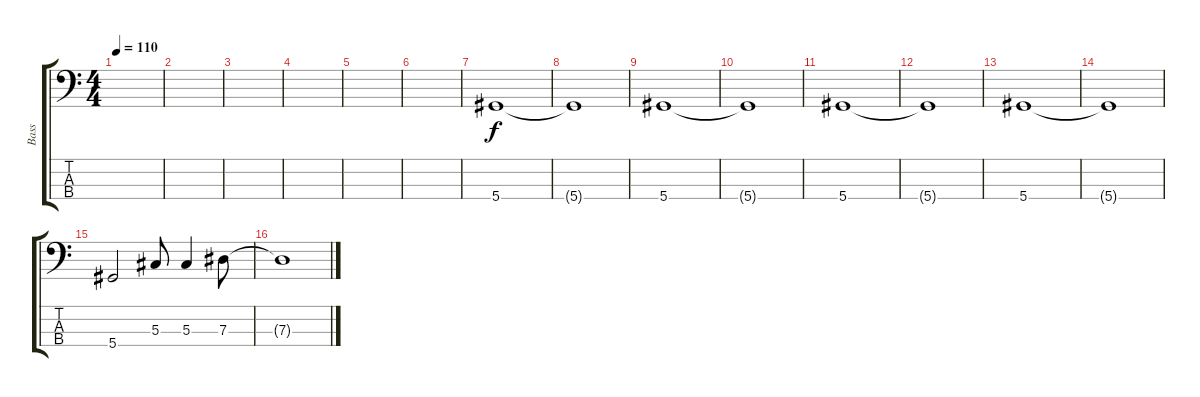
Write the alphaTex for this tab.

\track ("Bass" "Bass") {instrument electricbassfinger}
\staff {score tabs}
\tuning (Gb2 Db2 Ab1 Eb1) {hide}
\ts (4 4)
\tempo 110
\clef f4
\ks c
|
|
|
|
|
|
5.4.1 |
5.4{t}.1 |
5.4.1 |
5.4{t}.1 |
5.4.1 |
5.4{t}.1 |
5.4.1 |
5.4{t}.1 |
5.4.2 5.3.8 5.3.4 7.3.8 |
7.3{t}.1
